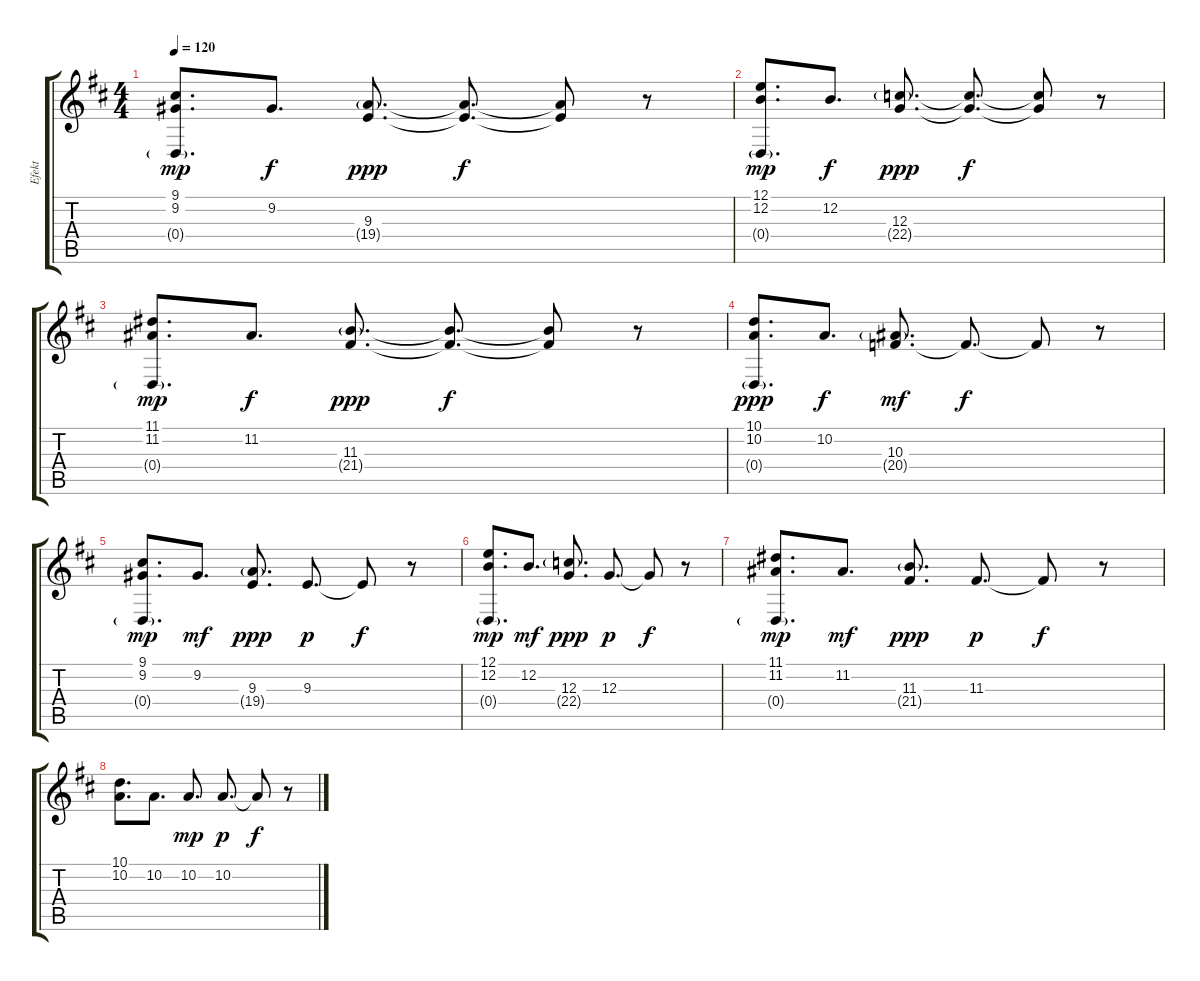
\track ("Efekt" "Efekt") {instrument electricgrandpiano}
\staff {score tabs}
\tuning (E4 B3 G3 D3 A2 E2) {hide}
\ts (4 4)
\tempo 120
\clef g2
\ks d
(9.1 9.2 0.4{g}).8{d dy mp} 9.2.8{d dy f} (9.3 19.4{g}).8{d dy ppp} (9.3{t} 19.4{t}).8{d dy f} (9.3{t} 19.4{t}).8 r.8 |
(12.1 12.2 0.4{g}).8{d dy mp} 12.2.8{d dy f} (12.3 22.4{g}).8{d dy ppp} (12.3{t} 22.4{t}).8{d dy f} (12.3{t} 22.4{t}).8 r.8 |
(11.1 11.2 0.4{g}).8{d dy mp} 11.2.8{d dy f} (11.3 21.4{g}).8{d dy ppp} (11.3{t} 21.4{t}).8{d dy f} (11.3{t} 21.4{t}).8 r.8 |
(10.1 10.2 0.4{g}).8{d dy ppp} 10.2.8{d dy f} (10.3 20.4{g}).8{d dy mf} 10.3{t}.8{d dy f} 10.3{t}.8 r.8 |
(9.1 9.2 0.4{g}).8{d dy mp} 9.2.8{d dy mf} (9.3 19.4{g}).8{d dy ppp} 9.3.8{d dy p} 9.3{t}.8{dy f} r.8 |
(12.1 12.2 0.4{g}).8{d dy mp} 12.2.8{d dy mf} (12.3 22.4{g}).8{d dy ppp} 12.3.8{d dy p} 12.3{t}.8{dy f} r.8 |
(11.1 11.2 0.4{g}).8{d dy mp} 11.2.8{d dy mf} (11.3 21.4{g}).8{d dy ppp} 11.3.8{d dy p} 11.3{t}.8{dy f} r.8 |
(10.1 10.2).8{d} 10.2.8{d} 10.2.8{d dy mp} 10.2.8{d dy p} 10.2{t}.8{dy f} r.8
